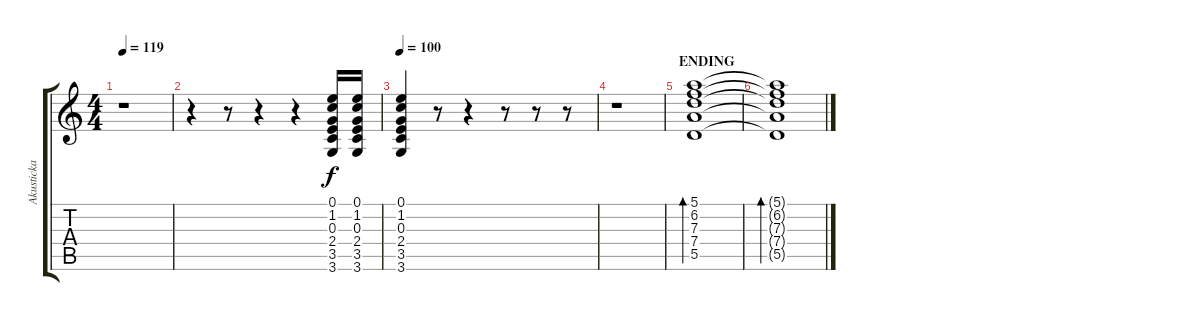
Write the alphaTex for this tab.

\track ("Akusticka gitara 2" "Akusticka ") {instrument acousticguitarsteel}
\staff {score tabs}
\tuning (E4 B3 G3 D3 A2 E2) {hide}
\ts (4 4)
\tempo 119
\clef g2
\ks c
r.1{dy f} |
r.4 r.8 r.4 r.4 (0.1 1.2 0.3 2.4 3.5 3.6).16 (0.1 1.2 0.3 2.4 3.5 3.6).16 |
\tempo 100
(0.1 1.2 0.3 2.4 3.5 3.6).4 r.8 r.4 r.8 r.8 r.8 |
r.1 |
\section ("" "ENDING")
(5.1 6.2 7.3 7.4 5.5).1{bd 480} |
(5.1{t} 6.2{t} 7.3{t} 7.4{t} 5.5{t}).1{bd 480}
